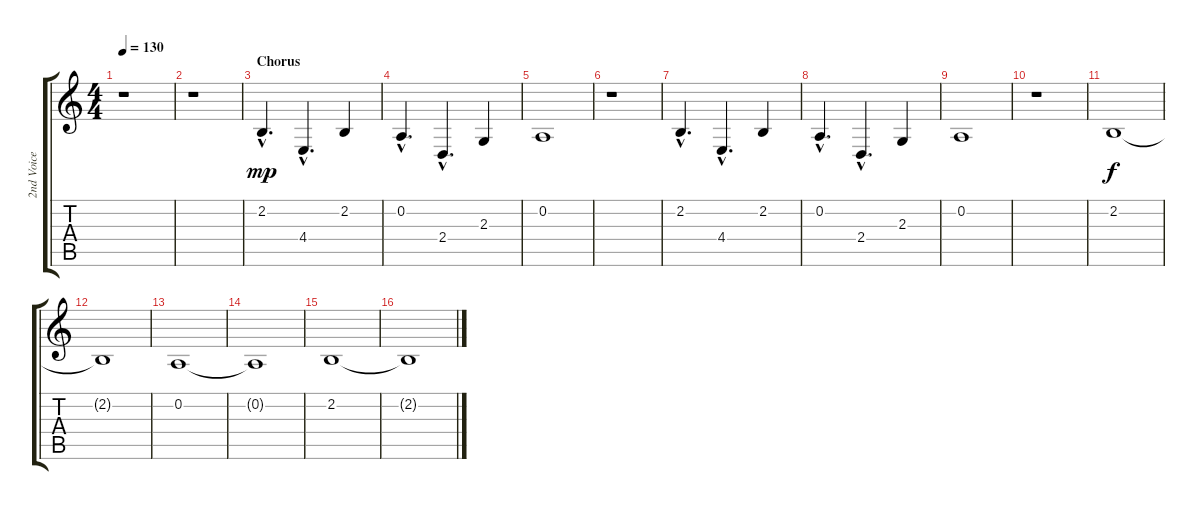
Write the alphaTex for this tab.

\track ("2nd Voice" "2nd Voice") {instrument lead6voice}
\staff {score tabs}
\tuning (D4 A3 F3 C3 G2 D2) {hide}
\ts (4 4)
\tempo 130
\clef g2
\ks c
r.1{dy fff} |
r.1 |
\section ("" "Chorus")
2.2{hac}.4{d dy mp} 4.4{hac}.4{d} 2.2.4 |
0.2{hac}.4{d} 2.4{hac}.4{d} 2.3.4 |
0.2.1 |
r.1 |
2.2{hac}.4{d} 4.4{hac}.4{d} 2.2.4 |
0.2{hac}.4{d} 2.4{hac}.4{d} 2.3.4 |
0.2.1 |
r.1 |
2.2.1{dy f} |
2.2{t}.1 |
0.2.1 |
0.2{t}.1 |
2.2.1 |
2.2{t}.1
